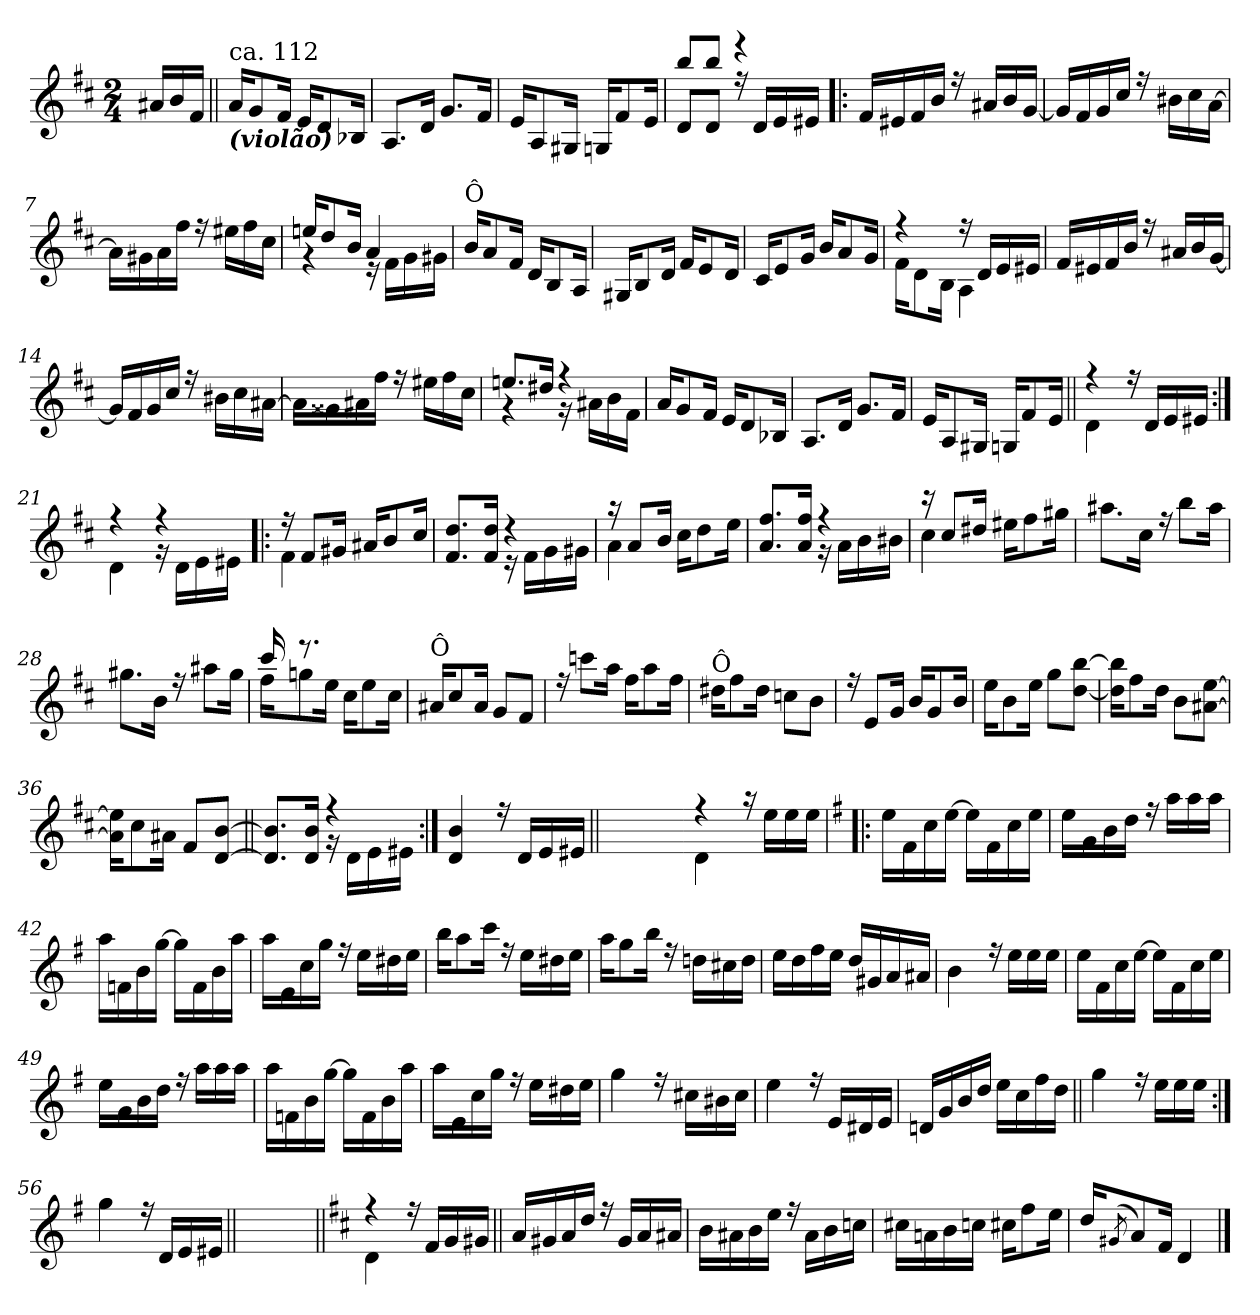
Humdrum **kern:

**kern
*part1
*staff1
*clefG2
*k[f#c#]
*D:
*M2/4
=
16a#X!/LL
16b!/
16f#!/JJ
=1||
*^
!LO:TX:b:Bi:t=(violão)	!
!LO:TX:a:t=ca. 112	!
16a!/KL	4ryy
8g!/	.
16f#!/Jk	.
16e!/KL	4ryy
8d!/	.
16B-X!/Jk	.
=2	=2
8.A!/L	4ryy
16d!/Jk	.
8.g!/L	4ryy
16f#!/Jk	.
=3	=3
16e!/KL	4ryy
8A!/	.
16G#X!/Jk	.
16Gn!/KL	4ryy
8f#!/	.
16e!/Jk	.
=4	=4
*^	*^
4ryy	8d!/L	4ryy	8bb!/L
.	8d!/J	.	8bb!/J
16r	4ryy	4ryy	4rddd
16d/LL	.	.	.
16e/	.	.	.
16e#X/JJ	.	.	.
*	*v	*v	*v
!!LO:LB:g=z
=5!|:	=5!|:
16f#/LL	4ryy
16e#X/	.
16f#/	.
16b/JJ	.
16ree	4ryy
16a#X/LL	.
16b/	.
[>16g/JJ	.
=6	=6
16g/LL]	2ryy
16f#/	.
16g/	.
16cc#/JJ	.
16ree	.
16b#X\LL	.
16cc#\	.
[<16a\JJ	.
=7	=7
16a\LL]	2ryy
16g#X\	.
16a\	.
16ff#\JJ	.
16ree	.
16ee#X\LL	.
16ff#\	.
16cc#\JJ	.
=8	=8
*	*^
16een/KL	4rf	2ryy
8dd/	.	.
16b/Jk	.	.
4a/	16rd	.
.	16f#!\LL	.
.	16g!\	.
.	16g#X!\JJ	.
*	*v	*v
!!LO:LB:g=z
=9	=9
!LO:TX:a:t=Ô	!
16b!/KL	2ryy
8a!/	.
16f#!/Jk	.
16d!/KL	.
8B!/	.
16A!/Jk	.
=10	=10
16G#X!/KL	2ryy
8B!/	.
16d!/Jk	.
16f#!/KL	.
8e!/	.
16d!/Jk	.
=11	=11
16c#!/KL	2ryy
8e!/	.
16g!/Jk	.
16b!/KL	.
8a!/	.
16g!/Jk	.
=12	=12
*	*^
4ree	16f#!\KL	2ryy
.	8d!\	.
.	16B!\Jk	.
16ree	4A!\	.
16d/LL	.	.
16e/	.	.
16e#X/JJ	.	.
*	*v	*v
=13	=13
16f#/LL	4ryy
16e#X/	.
16f#/	.
16b/JJ	.
16ree	4ryy
16a#X/LL	.
16b/	.
[>16g/JJ	.
!!LO:LB:g=z	!!
=14	=14
16g/LL]	2ryy
16f#/	.
16g/	.
16cc#/JJ	.
16ree	.
16b#X\LL	.
16cc#\	.
[<16a#X\JJ	.
=15	=15
16a#\LL]	2ryy
16g##X\	.
16a#X\	.
16ff#\JJ	.
16ree	.
16ee#X\LL	.
16ff#\	.
16cc#\JJ	.
=16	=16
*	*^
8.een/L	4rf	2ryy
16dd#X/Jk	.	.
4ree	16rf	.
.	16a#X!\LL	.
.	16b!\	.
.	16f#!\JJ	.
*	*v	*v
=17	=17
16a!/KL	4ryy
8g!/	.
16f#!/Jk	.
16e!/KL	4ryy
8d!/	.
16B-X!/Jk	.
!!LO:LB:g=z	!!
=18	=18
8.A!/L	4ryy
16d!/Jk	.
8.g!/L	4ryy
16f#!/Jk	.
=19	=19
16e!/KL	4ryy
8A!/	.
16G#X!/Jk	.
16Gn!/KL	4ryy
8f#!/	.
16e!/Jk	.
=20||	=20||
*	*^
4ree	4d!\	2ryy
16ree	4ryy	.
16d/LL	.	.
16e/	.	.
16e#X/JJ	.	.
=21:|!	=21:|!	=21:|!
4ree	4d!\	2ryy
4ree	16rf	.
.	16d!\LL	.
.	16e!\	.
.	16e#X!\JJ	.
!!LO:LB:g=z	!!	!!
=22!|:	=22!|:	=22!|:
16rff	4f#!\	4ryy
8f#/L	.	.
16g#X/Jk	.	.
16a#X/KL	4ryy	4ryy
8b/	.	.
16cc#/Jk	.	.
=23	=23	=23
8.f#/ 8.dd/L	4ryy	2ryy
16f#/ 16dd/Jk	.	.
4rdd	16re	.
.	16f#!\LL	.
.	16g!\	.
.	16g#X!\JJ	.
=24	=24	=24
16rgg	4a!\	4ryy
8a/L	.	.
16b/Jk	.	.
16cc#\KL	4ryy	4ryy
8dd\	.	.
16ee\Jk	.	.
=25	=25	=25
8.a/ 8.ff#/L	4ryy	2ryy
16a/ 16ff#/Jk	.	.
4ree	16rf	.
.	16a!\LL	.
.	16b!\	.
.	16b#X!\JJ	.
!!LO:LB:g=z	!!	!!
=26	=26	=26
16rbb	4cc#!\	4ryy
8cc#/L	.	.
16dd#X/Jk	.	.
16ee#X\KL	4ryy	4ryy
8ff#\	.	.
16gg#X\Jk	.	.
*	*v	*v
=27	=27
8.aa#X\L	2ryy
16cc#\Jk	.
16ree	.
8bb\L	.
16aa#\Jk	.
=28	=28
8.gg#X\L	2ryy
16b\Jk	.
16ree	.
8aa#X\L	.
16gg#\Jk	.
=29	=29
*	*^
16ff#\KL	4ryy	16ccc#/
8ggn\	.	8.rddd
16ee\Jk	.	.
16cc#\KL	4ryy	4ryy
8ee\	.	.
16cc#\Jk	.	.
*	*v	*v
!!LO:LB:g=z
=30	=30
!LO:TX:a:t=Ô	!
16a#X/KL	2ryy
8cc#/	.
16a#/Jk	.
8g/L	.
8f#/J	.
=31	=31
16ree	2ryy
8cccn\L	.
16aa\Jk	.
16ff#\KL	.
8aa\	.
16ff#\Jk	.
=32	=32
!LO:TX:a:t=Ô	!
16dd#X\KL	2ryy
8ff#\	.
16dd#\Jk	.
8ccn\L	.
8b\J	.
=33	=33
16ree	2ryy
8e/L	.
16g/Jk	.
16b/KL	.
8g/	.
16b/Jk	.
=34	=34
16ee\KL	4ryy
8b\	.
16ee\Jk	.
8gg\L	4ryy
[<8dd\ [<8bb\J	.
!!LO:PB:g=z	!!
=35	=35
16dd\] 16bb\]KL	2ryy
8ff#\	.
16dd\Jk	.
8b\L	.
[<8a#X\ [<8ee\J	.
=36	=36
16a#\] 16ee\]KL	2ryy
8cc#\	.
16a#X\Jk	.
8f#/L	.
[>8d/ [>8b/J	.
=37||	=37||
*	*^
8.d/] 8.b/]L	4ryy	2ryy
16d/ 16b/Jk	.	.
4ree	16rf	.
.	16d!\LL	.
.	16e!\	.
.	16e#X!\JJ	.
*	*v	*v
=38:|!	=38:|!
(<4d/ 4b/	4ryy
16ree	4ryy
16d/LL	.
16e/	.
16e#X/JJ	.
*v	*v
=38X1||
*stria0
2ryy
!!LO:LB:g=z
=39-
*stria5
*^
*	*^
4ree	4d!\	2ryy
16r	4ryy	.
16ee\LL	.	.
16ee\	.	.
16ee\JJ	.	.
*v	*v	*v
=40!|:
*k[f#]
*G:
*^
16ee\LL	4ryy
16f#\	.
16cc\	.
[<16ee\JJ	.
16ee\LL]	4ryy
16f#\	.
16cc\	.
16ee\JJ	.
=41	=41
16ee\LL	2ryy
16g\	.
16b\	.
16dd\JJ	.
16ree	.
16aa\LL	.
16aa\	.
16aa\JJ	.
=42	=42
16aa\LL	4ryy
16fn\	.
16b\	.
[<16gg\JJ	.
16gg\LL]	4ryy
16f\	.
16b\	.
16aa\JJ	.
!!LO:LB:g=z	!!
=43	=43
16aa\LL	2ryy
16e\	.
16cc\	.
16gg\JJ	.
16ree	.
16ee\LL	.
16dd#X\	.
16ee\JJ	.
=44	=44
16bb\KL	4ryy
8aa\	.
16ccc\Jk	.
16ree	4ryy
16ee\LL	.
16dd#X\	.
16ee\JJ	.
=45	=45
16aa\KL	2ryy
8gg\	.
16bb\Jk	.
16ree	.
16ddn\LL	.
16cc#X\	.
16dd\JJ	.
=46	=46
16ee\LL	4ryy
16dd\	.
16ff#\	.
16ee\JJ	.
16dd/LL	4ryy
16g#X/	.
16a/	.
16a#X/JJ	.
!!LO:LB:g=z	!!
=47	=47
4b\	2ryy
16ree	.
16ee\LL	.
16ee\	.
16ee\JJ	.
=48	=48
16ee\LL	4ryy
16f#\	.
16cc\	.
[<16ee\JJ	.
16ee\LL]	4ryy
16f#\	.
16cc\	.
16ee\JJ	.
=49	=49
16ee\LL	2ryy
16g\	.
16b\	.
16dd\JJ	.
16ree	.
16aa\LL	.
16aa\	.
16aa\JJ	.
=50	=50
16aa\LL	4ryy
16fn\	.
16b\	.
[<16gg\JJ	.
16gg\LL]	4ryy
16f\	.
16b\	.
16aa\JJ	.
!!LO:LB:g=z	!!
=51	=51
16aa\LL	2ryy
16e\	.
16cc\	.
16gg\JJ	.
16ree	.
16ee\LL	.
16dd#X\	.
16ee\JJ	.
=52	=52
4gg\	4ryy
16ree	4ryy
16cc#X\LL	.
16b#X\	.
16cc#\JJ	.
=53	=53
4ee\	2ryy
16ree	.
16e/LL	.
16d#X/	.
16e/JJ	.
=54	=54
16dn/LL	8ryy
16g/	.
16b/	8ryy
16dd/JJ	.
16ee\LL	8ryy
16cc\	.
16ff#\	8ryy
16dd\JJ	.
!!LO:LB:g=z	!!
=55||	=55||
4gg\	2ryy
16ree	.
16ee\LL	.
16ee\	.
16ee\JJ	.
=56:|!	=56:|!
4gg\	2ryy
16ree	.
16d/LL	.
16e/	.
16e#X/JJ	.
*v	*v
=56X2||
*stria0
2ryy
=57||
*stria5
*k[f#c#]
*D:
*^
*	*^
4ree	4d!\	2ryy
16r	4ryy	.
16f#/LL	.	.
16g/	.	.
16g#X/JJ	.	.
*	*v	*v
!!LO:LB:g=z
=58||	=58||
16a/LL	2ryy
16g#X/	.
16a/	.
16dd/JJ	.
16ree	.
16g#/LL	.
16a/	.
16a#X/JJ	.
=59	=59
16b\LL	2ryy
16a#X\	.
16b\	.
16ee\JJ	.
16ree	.
16a#\LL	.
16b\	.
16ccn\JJ	.
=60	=60
16cc#X\LL	2ryy
16an\	.
16b\	.
16ccn\JJ	.
16cc#X\KL	.
8ff#\	.
16ee\Jk	.
=61	=61
16dd/KL	2ryy
(<8qg#X/	.
8a/)	.
16f#/Jk	.
4d/	.
*v	*v
==
*-
